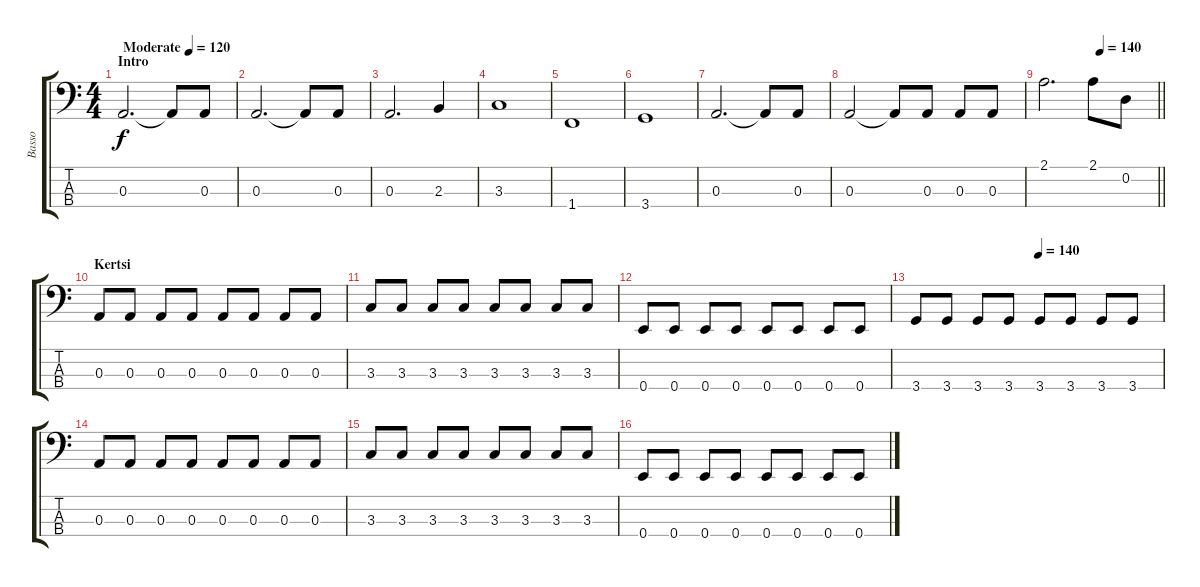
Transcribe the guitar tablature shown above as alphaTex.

\track ("Basso" "Basso") {instrument electricbassfinger}
\staff {score tabs}
\tuning (G2 D2 A1 E1) {hide}
\ts (4 4)
\section ("" "Intro")
\tempo (120 "Moderate")
\clef f4
\ks c
0.3.2{d dy f instrument electricbassfinger} 0.3{t}.8 0.3.8 |
0.3.2{d} 0.3{t}.8 0.3.8 |
0.3.2{d} 2.3.4 |
3.3.1 |
1.4.1 |
3.4.1 |
0.3.2{d} 0.3{t}.8 0.3.8 |
0.3.2 0.3{t}.8 0.3.8 0.3.8 0.3.8 |
\tempo (140 0.5)
\barLineRight lightlight
2.1.2{d} 2.1.8 0.2.8 |
\section ("" "Kertsi")
0.3.8 0.3.8 0.3.8 0.3.8 0.3.8 0.3.8 0.3.8 0.3.8 |
3.3.8 3.3.8 3.3.8 3.3.8 3.3.8 3.3.8 3.3.8 3.3.8 |
0.4.8 0.4.8 0.4.8 0.4.8 0.4.8 0.4.8 0.4.8 0.4.8 |
\tempo (140 0.5)
3.4.8 3.4.8 3.4.8 3.4.8 3.4.8 3.4.8 3.4.8 3.4.8 |
0.3.8 0.3.8 0.3.8 0.3.8 0.3.8 0.3.8 0.3.8 0.3.8 |
3.3.8 3.3.8 3.3.8 3.3.8 3.3.8 3.3.8 3.3.8 3.3.8 |
0.4.8 0.4.8 0.4.8 0.4.8 0.4.8 0.4.8 0.4.8 0.4.8
